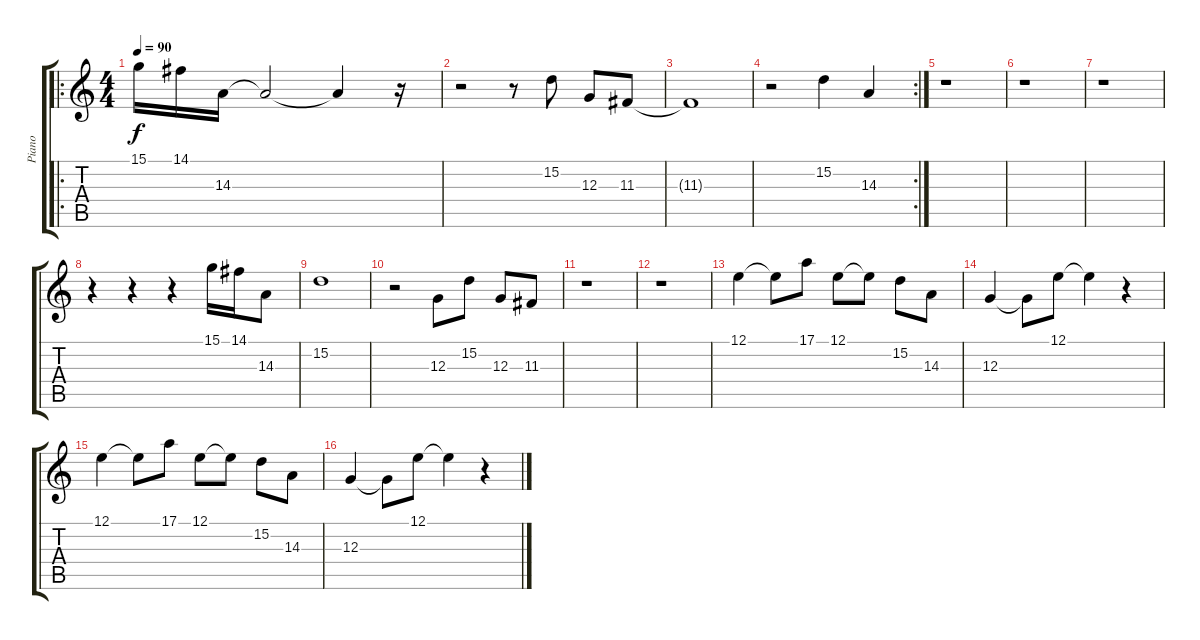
\track ("Piano" "Piano") {instrument acousticgrandpiano}
\staff {score tabs}
\tuning (E4 B3 G3 D3 A2 E2) {hide}
\ro
\ts (4 4)
\tempo 90
\clef g2
\ks c
15.1.16{dy f instrument acousticgrandpiano} 14.1.16 14.3.16 14.3{t}.2 14.3{t}.4 r.16 |
r.2 r.8 15.2.8 12.3.8 11.3.8 |
11.3{t}.1 |
\rc 2
r.2 15.2.4 14.3.4 |
r.1 |
r.1 |
r.1 |
r.4 r.4 r.4 15.1.16 14.1.16 14.3.8 |
15.2.1 |
r.2 12.3.8 15.2.8 12.3.8 11.3.8 |
r.1 |
r.1 |
12.1.4 12.1{t}.8 17.1.8 12.1.8 12.1{t}.8 15.2.8 14.3.8 |
12.3.4 12.3{t}.8 12.1.8 12.1{t}.4 r.4 |
12.1.4 12.1{t}.8 17.1.8 12.1.8 12.1{t}.8 15.2.8 14.3.8 |
12.3.4 12.3{t}.8 12.1.8 12.1{t}.4 r.4
